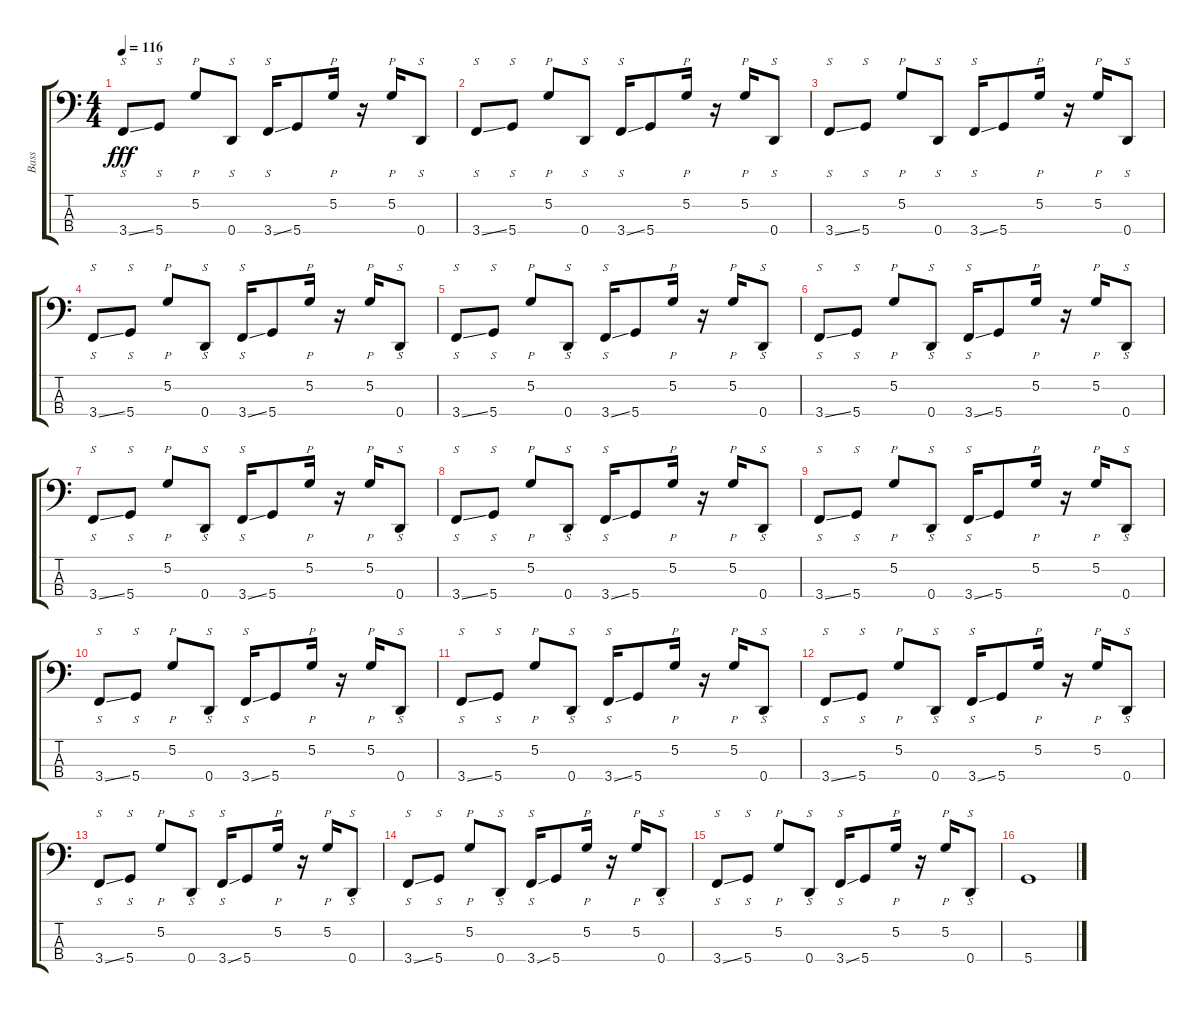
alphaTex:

\track ("Bass" "Bass") {instrument slapbass1}
\staff {score tabs}
\tuning (G2 D2 A1 D1) {hide}
\ts (4 4)
\tempo 116
\clef f4
\ks c
3.4{ss}.8{s dy fff} 5.4.8{s} 5.2.8{p} 0.4.8{s} 3.4{ss}.16{s} 5.4.8 5.2.16{p} r.16 5.2.16{p} 0.4.8{s} |
3.4{ss}.8{s} 5.4.8{s} 5.2.8{p} 0.4.8{s} 3.4{ss}.16{s} 5.4.8 5.2.16{p} r.16 5.2.16{p} 0.4.8{s} |
3.4{ss}.8{s} 5.4.8{s} 5.2.8{p} 0.4.8{s} 3.4{ss}.16{s} 5.4.8 5.2.16{p} r.16 5.2.16{p} 0.4.8{s} |
3.4{ss}.8{s} 5.4.8{s} 5.2.8{p} 0.4.8{s} 3.4{ss}.16{s} 5.4.8 5.2.16{p} r.16 5.2.16{p} 0.4.8{s} |
3.4{ss}.8{s} 5.4.8{s} 5.2.8{p} 0.4.8{s} 3.4{ss}.16{s} 5.4.8 5.2.16{p} r.16 5.2.16{p} 0.4.8{s} |
3.4{ss}.8{s} 5.4.8{s} 5.2.8{p} 0.4.8{s} 3.4{ss}.16{s} 5.4.8 5.2.16{p} r.16 5.2.16{p} 0.4.8{s} |
3.4{ss}.8{s} 5.4.8{s} 5.2.8{p} 0.4.8{s} 3.4{ss}.16{s} 5.4.8 5.2.16{p} r.16 5.2.16{p} 0.4.8{s} |
3.4{ss}.8{s} 5.4.8{s} 5.2.8{p} 0.4.8{s} 3.4{ss}.16{s} 5.4.8 5.2.16{p} r.16 5.2.16{p} 0.4.8{s} |
3.4{ss}.8{s} 5.4.8{s} 5.2.8{p} 0.4.8{s} 3.4{ss}.16{s} 5.4.8 5.2.16{p} r.16 5.2.16{p} 0.4.8{s} |
3.4{ss}.8{s} 5.4.8{s} 5.2.8{p} 0.4.8{s} 3.4{ss}.16{s} 5.4.8 5.2.16{p} r.16 5.2.16{p} 0.4.8{s} |
3.4{ss}.8{s} 5.4.8{s} 5.2.8{p} 0.4.8{s} 3.4{ss}.16{s} 5.4.8 5.2.16{p} r.16 5.2.16{p} 0.4.8{s} |
3.4{ss}.8{s} 5.4.8{s} 5.2.8{p} 0.4.8{s} 3.4{ss}.16{s} 5.4.8 5.2.16{p} r.16 5.2.16{p} 0.4.8{s} |
3.4{ss}.8{s} 5.4.8{s} 5.2.8{p} 0.4.8{s} 3.4{ss}.16{s} 5.4.8 5.2.16{p} r.16 5.2.16{p} 0.4.8{s} |
3.4{ss}.8{s} 5.4.8{s} 5.2.8{p} 0.4.8{s} 3.4{ss}.16{s} 5.4.8 5.2.16{p} r.16 5.2.16{p} 0.4.8{s} |
3.4{ss}.8{s} 5.4.8{s} 5.2.8{p} 0.4.8{s} 3.4{ss}.16{s} 5.4.8 5.2.16{p} r.16 5.2.16{p} 0.4.8{s} |
5.4.1
